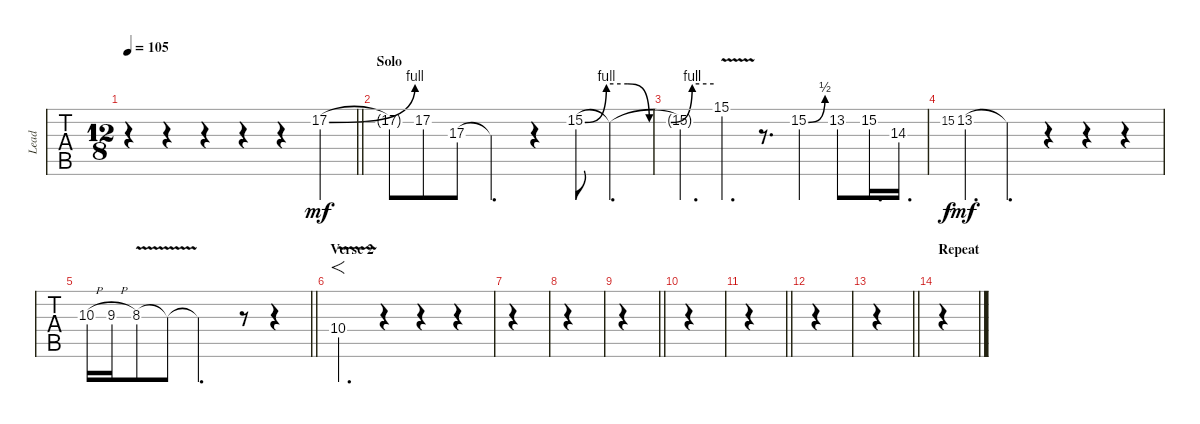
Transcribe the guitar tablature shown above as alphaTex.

\track ("Lead" "Lead") {instrument distortionguitar}
\staff {tabs}
\tuning (E4 B3 G3 D3 A2 E2) {hide}
\ts (12 8)
\tempo 105
\clef g2
\barLineRight lightlight
\ks c
r.4{dy mf} r.4 r.4 r.4 r.4 17.2{be (bend 0 0 60 4)}.4 |
\section ("" "Solo")
17.2{t}.8 17.2.8 17.3.8 17.3{t}.4{d} r.4 15.2{be (custom 0 0 10 4 20 4 30 0 40 0 50 4 60 4)}.8 15.2{t}.4{d} |
15.2{t}.4{d} 15.1{v}.4{d} r.8{d} 15.2{be (bend 0 0 60 2)}.4 13.2.8 15.2.16{d} 14.3.16{d} |
15.2.8{gr onbeat dy f} 13.2.4{d dy mf} 13.2{t}.4{d} r.4 r.4 r.4 |
\barLineRight lightlight
10.3{h}.16 9.3{h}.16 8.3{v}.8 8.3{t}.8 8.3{t}.2{d} r.8 r.4 |
\section ("" "Verse 2")
10.4{v}.2{f d} r.4 r.4 r.4 |
|
|
\barLineRight lightlight
|
|
\barLineRight lightlight
|
|
\barLineRight lightlight
|
\section ("" "Repeat")
